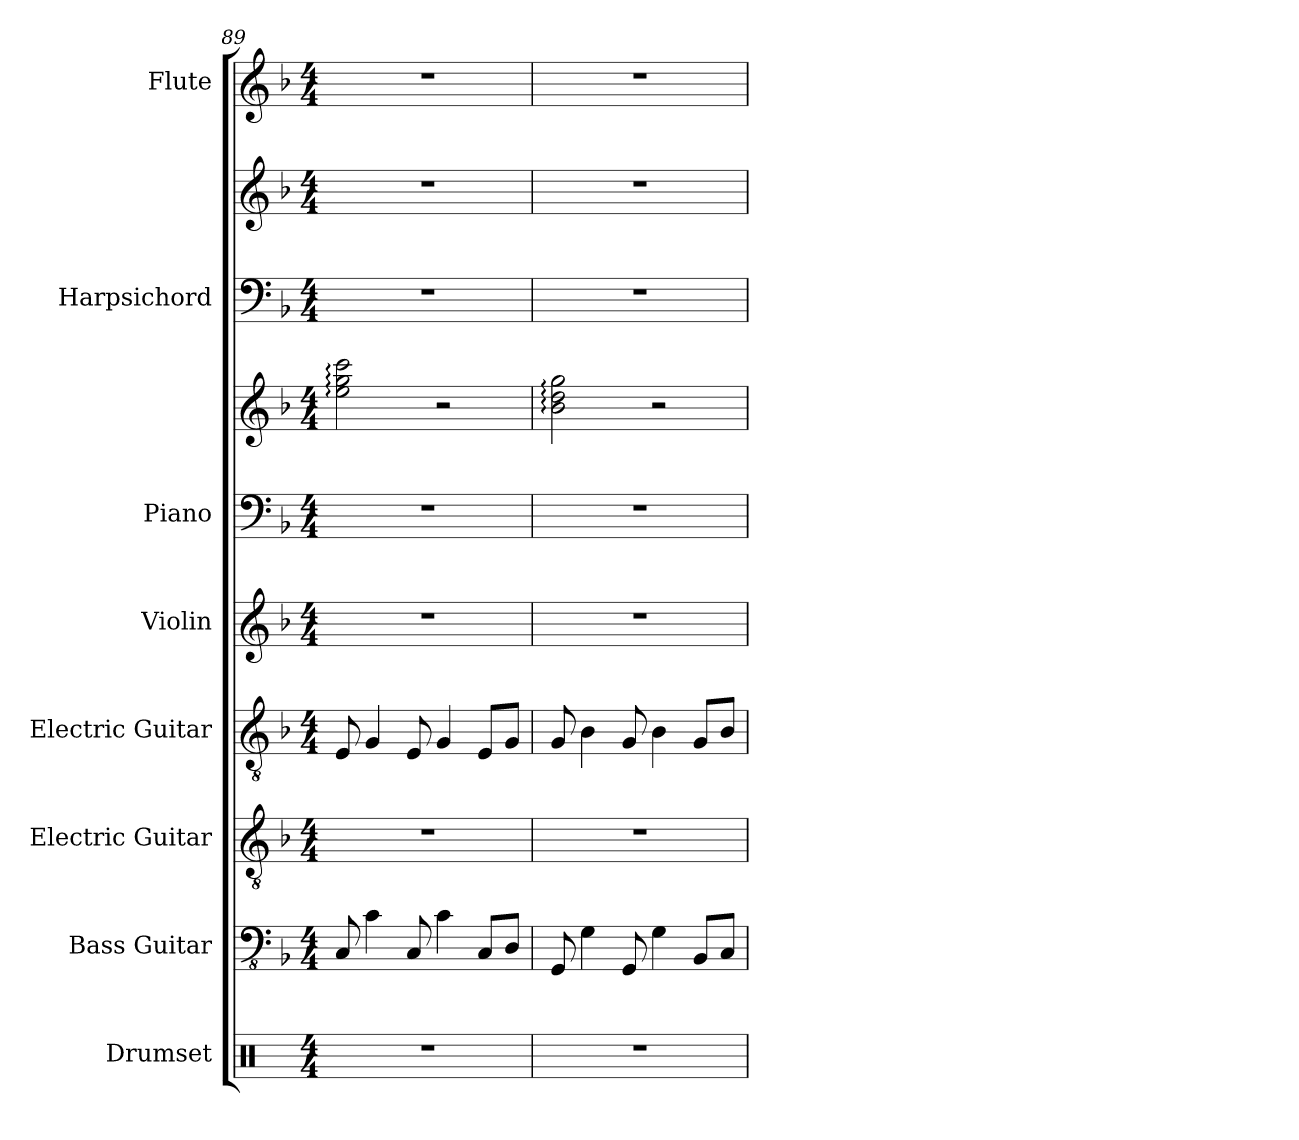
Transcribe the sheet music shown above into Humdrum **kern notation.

**kern	**kern	**kern	**kern	**kern	**kern	**kern	**kern	**kern	**kern
*part8	*part7	*part6	*part5	*part4	*part3	*part3	*part2	*part2	*part1
*staff10	*staff9	*staff8	*staff7	*staff6	*staff5	*staff4	*staff3	*staff2	*staff1
*I"Drumset	*I"Bass Guitar	*I"Electric Guitar	*I"Electric Guitar	*I"Violin	*I"Piano	*	*I"Harpsichord	*	*I"Flute
*I'Drs.	*I'B. Guit.	*I'El. Guit.	*I'El. Guit.	*I'Vln.	*I'Pno.	*	*I'Hch.	*	*I'Fl.
*clefX	*clefFv4	*clefGv2	*clefGv2	*clefG2	*clefF4	*clefG2	*clefF4	*clefG2	*clefG2
*k[]	*k[b-]	*k[b-]	*k[b-]	*k[b-]	*k[b-]	*k[b-]	*k[b-]	*k[b-]	*k[b-]
*M4/4	*M4/4	*M4/4	*M4/4	*M4/4	*M4/4	*M4/4	*M4/4	*M4/4	*M4/4
=89	=89	=89	=89	=89	=89	=89	=89	=89	=89
1r	8CC/	1r	8E/	1r	1r	2ee\: 2gg\: 2ccc\:	1r	1r	1r
.	4C\	.	4G/	.	.	.	.	.	.
.	8CC/	.	8E/	.	.	.	.	.	.
.	4C\	.	4G/	.	.	2r	.	.	.
.	8CC/L	.	8E/L	.	.	.	.	.	.
.	8DD/J	.	8G/J	.	.	.	.	.	.
!!LO:PB:g=z
=90	=90	=90	=90	=90	=90	=90	=90	=90	=90
1r	8GGG/	1r	8G/	1r	1r	2b-\: 2dd\: 2gg\:	1r	1r	1r
.	4GG\	.	4B-\	.	.	.	.	.	.
.	8GGG/	.	8G/	.	.	.	.	.	.
.	4GG\	.	4B-\	.	.	2r	.	.	.
.	8BBB-/L	.	8G/L	.	.	.	.	.	.
.	8CC/J	.	8B-/J	.	.	.	.	.	.
=	=	=	=	=	=	=	=	=	=
*-	*-	*-	*-	*-	*-	*-	*-	*-	*-
